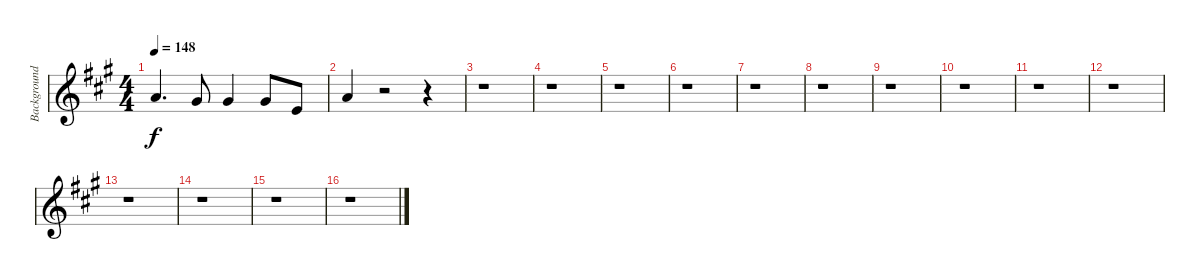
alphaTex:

\track ("Background Vocals" "Background") {instrument lead5charang}
\staff {score}
\tuning (E4 B3 G3 D3 A2 E2) {hide}
\ts (4 4)
\tempo 148
\clef g2
\ks a
5.1.4{d dy f} 4.1.8 4.1.4 4.1.8 5.2.8 |
5.1.4 r.2 r.4 |
r.1 |
r.1 |
r.1 |
r.1 |
r.1 |
r.1 |
r.1 |
r.1 |
r.1 |
r.1 |
r.1 |
r.1 |
r.1 |
r.1
